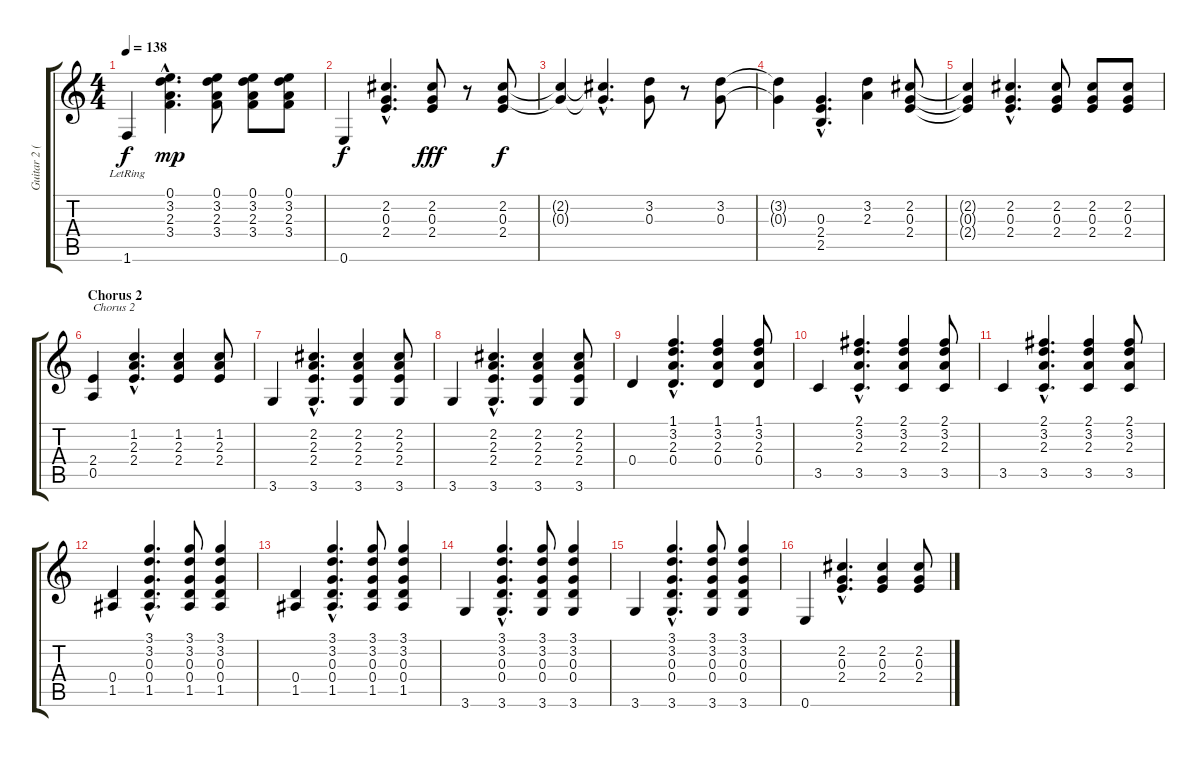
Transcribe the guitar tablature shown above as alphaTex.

\track ("Guitar 2 (Rhythm)" "Guitar 2 (") {instrument acousticguitarsteel}
\staff {score tabs}
\tuning (E4 B3 G3 D3 A2 E2) {hide}
\ts (4 4)
\tempo 138
\clef g2
\ks c
1.6{lr}.4{dy f} (0.1{hac} 3.2{hac} 2.3{hac} 3.4{hac}).4{d dy mp} (0.1 3.2 2.3 3.4).8 (0.1 3.2 2.3 3.4).8 (0.1 3.2 2.3 3.4).8 |
0.6.4{dy f} (2.2{hac} 0.3{hac} 2.4{hac}).4{d} (2.2 0.3 2.4).8{dy fff} r.8 (2.2 0.3 2.4).8{dy f} |
(2.2{t} 0.3{t}).4 (2.2{hac t} 0.3{hac t}).4{d} (3.2 0.3).8 r.8 (3.2 0.3).8 |
(3.2{t} 0.3{t}).4 (0.3{hac} 2.4{hac} 2.5{hac}).4{d} (3.2 2.3).4 (2.2 0.3 2.4).8 |
(2.2{t} 0.3{t} 2.4{t}).4 (2.2{hac} 0.3{hac} 2.4{hac}).4{d} (2.2 0.3 2.4).8 (2.2 0.3 2.4).8 (2.2 0.3 2.4).8 |
\section ("" "Chorus 2")
(2.4 0.5).4{txt "Chorus 2"} (1.2{hac} 2.3{hac} 2.4{hac}).4{d} (1.2 2.3 2.4).4 (1.2 2.3 2.4).8 |
3.6.4 (2.2{hac} 2.3{hac} 2.4{hac} 3.6{hac}).4{d} (2.2 2.3 2.4 3.6).4 (2.2 2.3 2.4 3.6).8 |
3.6.4 (2.2{hac} 2.3{hac} 2.4{hac} 3.6{hac}).4{d} (2.2 2.3 2.4 3.6).4 (2.2 2.3 2.4 3.6).8 |
0.4.4 (1.1{hac} 3.2{hac} 2.3{hac} 0.4{hac}).4{d} (1.1 3.2 2.3 0.4).4 (1.1 3.2 2.3 0.4).8 |
3.5.4 (2.1{hac} 3.2{hac} 2.3{hac} 3.5{hac}).4{d} (2.1 3.2 2.3 3.5).4 (2.1 3.2 2.3 3.5).8 |
3.5.4 (2.1{hac} 3.2{hac} 2.3{hac} 3.5{hac}).4{d} (2.1 3.2 2.3 3.5).4 (2.1 3.2 2.3 3.5).8 |
(0.4 1.5).4 (3.1{hac} 3.2{hac} 0.3{hac} 0.4{hac} 1.5{hac}).4{d} (3.1 3.2 0.3 0.4 1.5).8 (3.1 3.2 0.3 0.4 1.5).4 |
(0.4 1.5).4 (3.1{hac} 3.2{hac} 0.3{hac} 0.4{hac} 1.5{hac}).4{d} (3.1 3.2 0.3 0.4 1.5).8 (3.1 3.2 0.3 0.4 1.5).4 |
3.6.4 (3.1{hac} 3.2{hac} 0.3{hac} 0.4{hac} 3.6{hac}).4{d} (3.1 3.2 0.3 0.4 3.6).8 (3.1 3.2 0.3 0.4 3.6).4 |
3.6.4 (3.1{hac} 3.2{hac} 0.3{hac} 0.4{hac} 3.6{hac}).4{d} (3.1 3.2 0.3 0.4 3.6).8 (3.1 3.2 0.3 0.4 3.6).4 |
0.6.4 (2.2{hac} 0.3{hac} 2.4{hac}).4{d} (2.2 0.3 2.4).4 (2.2 0.3 2.4).8
